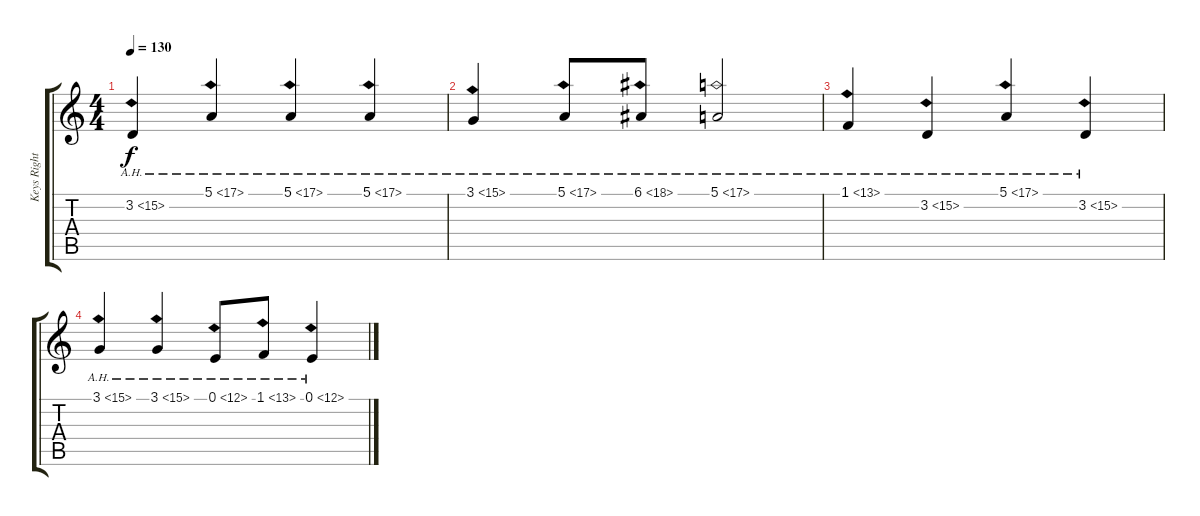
\track ("Keys Right" "Keys Right") {instrument lead1square}
\staff {score tabs}
\tuning (E4 B3 G3 D3 A2 D2) {hide}
\ts (4 4)
\tempo 130
\clef g2
\ks c
3.2{ah 12}.4{dy f volume 11 instrument lead1square} 5.1{ah 12}.4 5.1{ah 12}.4 5.1{ah 12}.4 |
3.1{ah 12}.4{volume 11 instrument lead1square} 5.1{ah 12}.8 6.1{ah 12}.8 5.1{ah 12}.2 |
1.1{ah 12}.4{volume 11 instrument lead1square} 3.2{ah 12}.4 5.1{ah 12}.4 3.2{ah 12}.4 |
3.1{ah 12}.4{volume 11 instrument lead1square} 3.1{ah 12}.4 0.1{ah 12}.8 1.1{ah 12}.8 0.1{ah 12}.4
